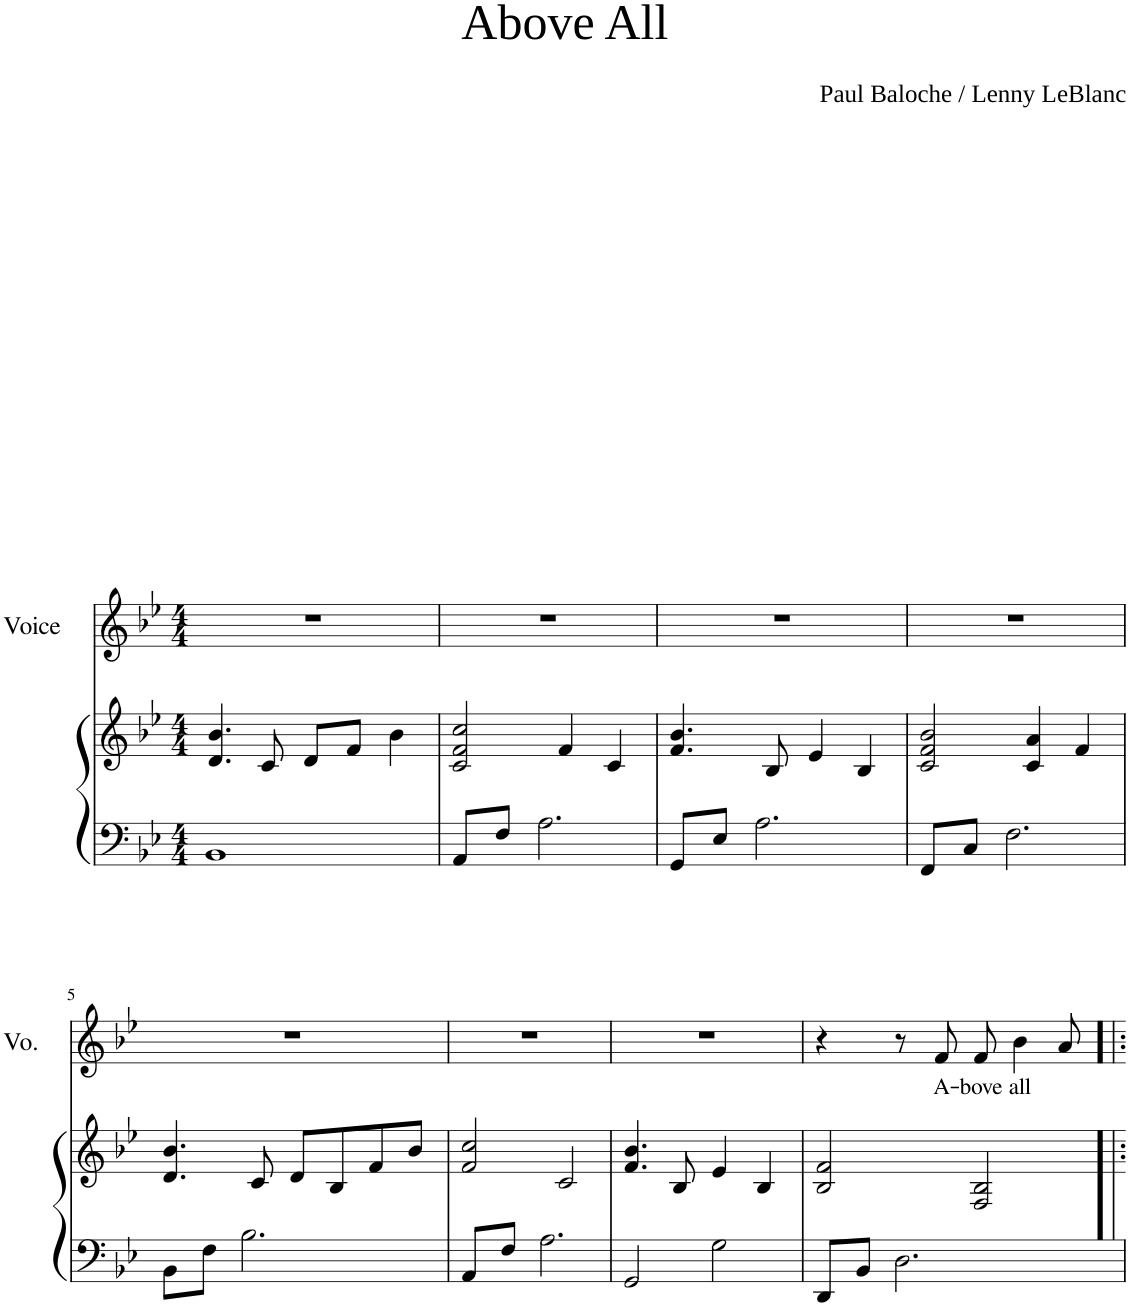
**kern	**kern	**kern	**text
*part2	*part2	*part1	*part1
*staff3	*staff2	*staff1	*staff1
*I"Piano	*	*I"Voice	*
*I'Pno	*	*I'Vo.	*
*clefF4	*clefG2	*clefG2	*
*k[b-e-]	*k[b-e-]	*k[b-e-]	*
*M4/4	*M4/4	*M4/4	*
=1	=1	=1	=1
1BB-	4.d/ 4.b-/	1r	.
.	8c/	.	.
.	8d/L	.	.
.	8f/J	.	.
.	4b-\	.	.
=2	=2	=2	=2
8AA/L	2c/ 2f/ 2cc/	1r	.
8F/J	.	.	.
2.A\	.	.	.
.	4f/	.	.
.	4c/	.	.
=3	=3	=3	=3
8GG/L	4.f/ 4.b-/	1r	.
8E-/J	.	.	.
2.A\	.	.	.
.	8B-/	.	.
.	4e-/	.	.
.	4B-/	.	.
=4	=4	=4	=4
8FF/L	2c/ 2f/ 2b-/	1r	.
8C/J	.	.	.
2.F\	.	.	.
.	4c/ 4a/	.	.
.	4f/	.	.
!!LO:LB:g=z
=5	=5	=5	=5
8BB-\L	4.d/ 4.b-/	1r	.
8F\J	.	.	.
2.B-\	.	.	.
.	8c/	.	.
.	8d/L	.	.
.	8B-/	.	.
.	8f/	.	.
.	8b-/J	.	.
=6	=6	=6	=6
8AA/L	2f/ 2cc/	1r	.
8F/J	.	.	.
2.A\	.	.	.
.	2c/	.	.
=7	=7	=7	=7
2GG/	4.f/ 4.b-/	1r	.
.	8B-/	.	.
2G\	4e-/	.	.
.	4B-/	.	.
=8	=8	=8	=8
8DD/L	2B-/ 2f/	4r	.
8BB-/J	.	.	.
2.D\	.	8r	.
!	!	!	!LO:LY:b
.	.	8f/	A-
!	!	!	!LO:LY:b
.	2F/ 2B-/	8f/	-bove
!	!	!	!LO:LY:b
.	.	4b-\	all
.	.	8a/	.
=	=	=	=
*-	*-	*-	*-
